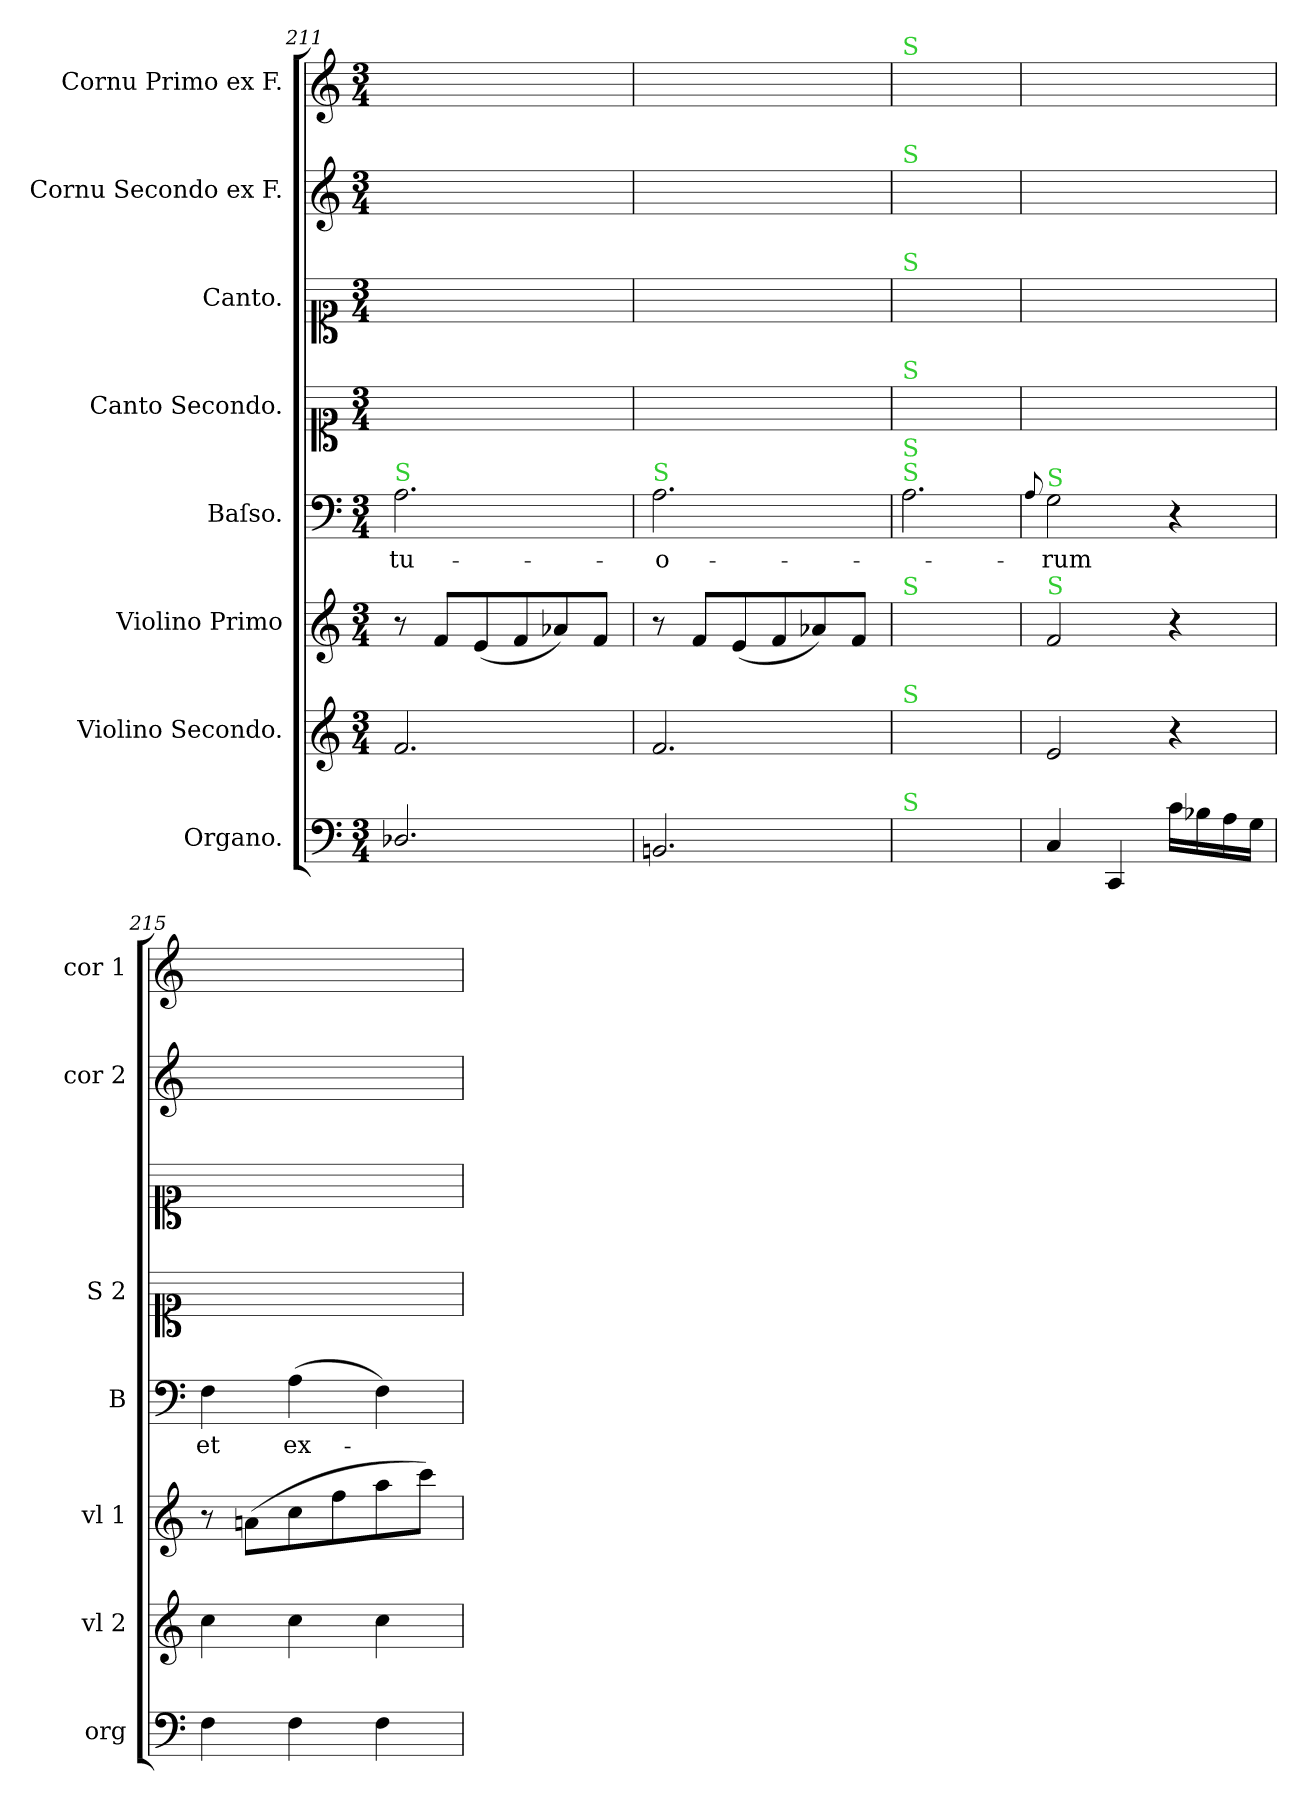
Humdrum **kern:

**kern	**kern	**kern	**kern	**text	**kern	**kern	**kern	**kern
*part8	*part7	*part6	*part5	*part5	*part4	*part3	*part2	*part1
*staff8	*staff7	*staff6	*staff5	*staff5	*staff4	*staff3	*staff2	*staff1
*I"Organo.	*I"Violino Secondo.	*I"Violino Primo	*I"Baſso.	*	*I"Canto Secondo.	*I"Canto.	*I"Cornu Secondo ex F.	*I"Cornu Primo ex F.
*I'org	*I'vl 2	*I'vl 1	*I'B	*	*I'S 2	*	*I'cor 2	*I'cor 1
*clefF4	*clefG2	*clefG2	*clefF4	*	*clefC1	*clefC1	*clefG2	*clefG2
*	*	*	*	*	*	*	*ITrd4c7	*ITrd4c7
*M3/4	*M3/4	*M3/4	*M3/4	*	*M3/4	*M3/4	*M3/4	*M3/4
=211	=211	=211	=211	=211	=211	=211	=211	=211
!	!	!	!LO:TX:a:color=limegreen:t=S	!	!	!	!	!
2.D-X/	2.f/	8r	2.A\	-tu-	2.ryy	2.ryy	2.ryy	2.ryy
.	.	8f/L	.	.	.	.	.	.
.	.	(8e/	.	.	.	.	.	.
.	.	8f/	.	.	.	.	.	.
.	.	8a-X/)	.	.	.	.	.	.
.	.	8f/J	.	.	.	.	.	.
=212	=212	=212	=212	=212	=212	=212	=212	=212
!	!	!	!LO:TX:a:color=limegreen:t=S	!	!	!	!	!
2.BBn/	2.f/	8r	2.A\	-o-	2.ryy	2.ryy	2.ryy	2.ryy
.	.	8f/L	.	.	.	.	.	.
.	.	(8e/	.	.	.	.	.	.
.	.	8f/	.	.	.	.	.	.
.	.	8a-X/)	.	.	.	.	.	.
.	.	8f/J	.	.	.	.	.	.
=213	=213	=213	=213	=213	=213	=213	=213	=213
!	!	!	!	!	!	!	!	!LO:TX:a:color=limegreen:t=S
!	!	!	!	!	!	!	!LO:TX:a:color=limegreen:t=S	!
!	!	!	!	!	!	!LO:TX:a:color=limegreen:t=S	!	!
!	!	!	!	!	!LO:TX:a:color=limegreen:t=S	!	!	!
!	!	!	!LO:TX:a:color=limegreen:t=S	!	!	!	!	!
!	!	!	!LO:TX:a:color=limegreen:t=S	!	!	!	!	!
!	!	!LO:TX:a:color=limegreen:t=S	!	!	!	!	!	!
!	!LO:TX:a:color=limegreen:t=S	!	!	!	!	!	!	!
!LO:TX:a:color=limegreen:t=S	!	!	!	!	!	!	!	!
2.ryy	2.ryy	2.ryy	2.A\	.	2.ryy	2.ryy	2.ryy	2.ryy
=214	=214	=214	=214	=214	=214	=214	=214	=214
.	.	.	8qqA/	.	.	.	.	.
!	!	!	!LO:TX:a:color=limegreen:t=S	!	!	!	!	!
!	!	!LO:TX:a:color=limegreen:t=S	!	!	!	!	!	!
4C/	2e/	2f/	2G\	-rum	2.ryy	2.ryy	2.ryy	2.ryy
4CC/	.	.	.	.	.	.	.	.
16c\LL	4r	4r	4r	.	.	.	.	.
16B-\	.	.	.	.	.	.	.	.
16A\	.	.	.	.	.	.	.	.
16G\JJ	.	.	.	.	.	.	.	.
=215	=215	=215	=215	=215	=215	=215	=215	=215
4F\	4cc\	8r	4F\	et	2.ryy	2.ryy	2.ryy	2.ryy
.	.	(8an\L	.	.	.	.	.	.
4F\	4cc\	8cc\	(4A\	ex-	.	.	.	.
.	.	8ff\	.	.	.	.	.	.
4F\	4cc\	8aa\	4F\)	.	.	.	.	.
.	.	8ccc\J)	.	.	.	.	.	.
=	=	=	=	=	=	=	=	=
*-	*-	*-	*-	*-	*-	*-	*-	*-
